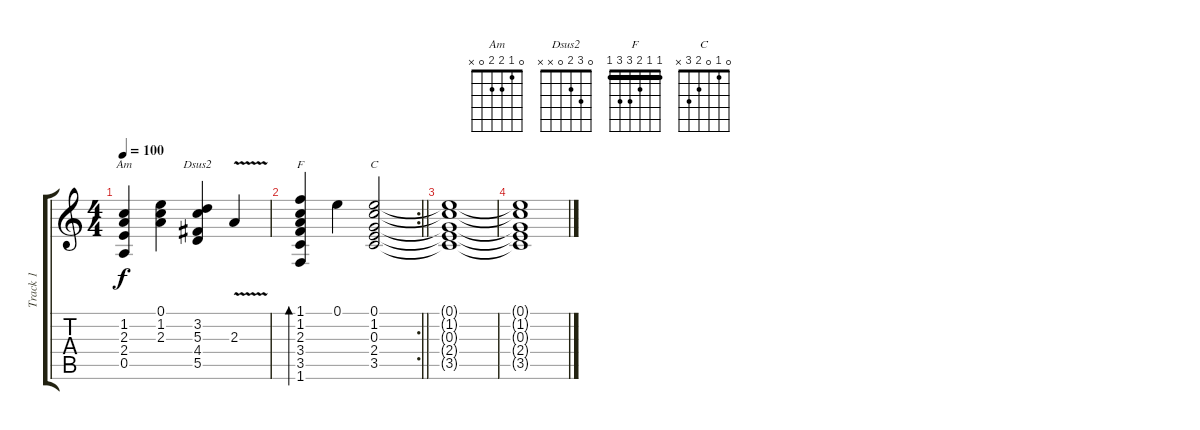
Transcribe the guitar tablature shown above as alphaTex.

\track ("Track 1" "Track 1") {solo instrument electricguitarjazz}
\staff {score tabs}
\tuning (E4 B3 G3 D3 A2 E2) {hide}
\chord ("Am" 0 1 2 2 0 x)
\chord ("Dsus2" 0 3 2 0 x x)
\chord ("F" 1 1 2 3 3 1) {barre 1}
\chord ("C" 0 1 0 2 3 x)
\ts (4 4)
\tempo 100
\clef g2
\ks c
(1.2 2.3 2.4 0.5).4{ch "Am" dy f} (0.1 1.2 2.3).4 (3.2 5.3 4.4 5.5).4{ch "Dsus2"} 2.3{v}.4 |
\rc 2
\barLineRight lightlight
(1.1 1.2 2.3 3.4 3.5 1.6).4{bd 60 ch "F"} 0.1.4 (0.1 1.2 0.3 2.4 3.5).2{ch "C"} |
(0.1{t} 1.2{t} 0.3{t} 2.4{t} 3.5{t}).1 |
(0.1{t} 1.2{t} 0.3{t} 2.4{t} 3.5{t}).1
